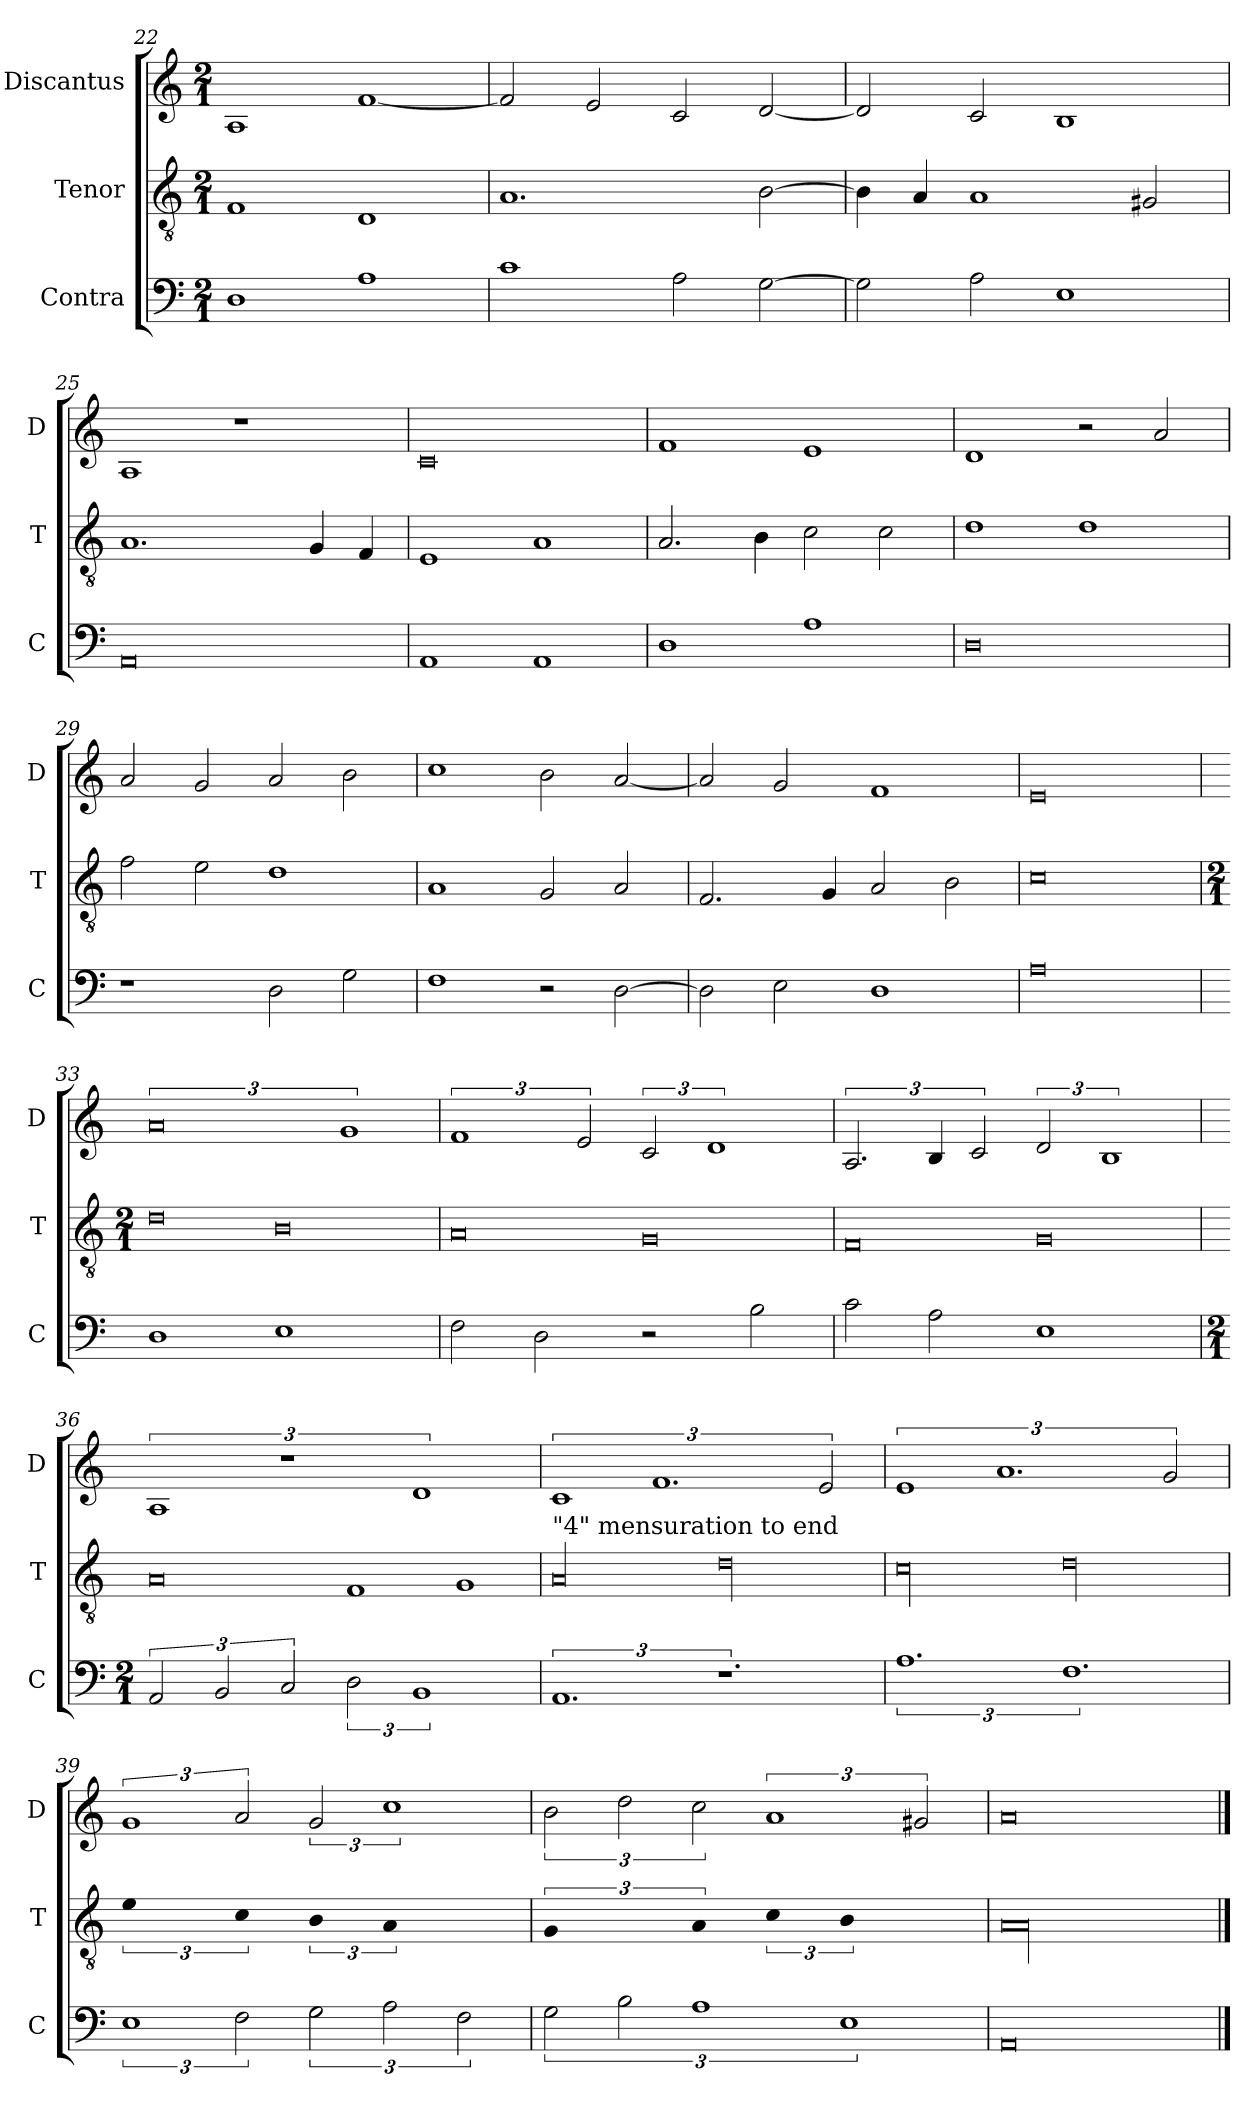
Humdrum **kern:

**kern	**kern	**kern
*part3	*part2	*part1
*staff3	*staff2	*staff1
*I"Contra	*I"Tenor	*I"Discantus
*I'C	*I'T	*I'D
*clefF4	*clefGv2	*clefG2
*k[]	*k[]	*k[]
*M2/1	*M2/1	*M2/1
=22	=22	=22
1D	1F	1A
1A	1D	[1f
=23	=23	=23
1c	1.A	2f]
.	.	2e
2A	.	2c
[2G	[2B	[2d
=24	=24	=24
2G]	4B]	2d]
.	4A	.
2A	1A	2c
1E	.	1B
.	2G#X	.
=25	=25	=25
0AA	1.A	1A
.	.	1r
.	4G	.
.	4F	.
=26	=26	=26
1AA	1E	0c
1AA	1A	.
=27	=27	=27
1D	2.A	1f
.	4B	.
1A	2c	1e
.	2c	.
=28	=28	=28
0D	1d	1d
.	1d	2r
.	.	2a
=29	=29	=29
1r	2f	2a
.	2e	2g
2D	1d	2a
2G	.	2b
=30	=30	=30
1F	1A	1cc
2r	2G	2b
[2D	2A	[2a
=31	=31	=31
2D]	2.F	2a]
2E	.	2g
.	4G	.
1D	2A	1f
.	2B	.
=32	=32	=32
0A	0c	0e
=33	=33	=33
*	*M2/1	*
!	!LO:N:vis=0	!
1D	1d	3%4a
!	!LO:N:vis=0	!
1E	1B	.
.	.	3%2g
=34	=34	=34
!	!LO:N:vis=0	!
2F	1A	3%2f
2D	.	.
.	.	3e
!	!LO:N:vis=0	!
2r	1G	3c
.	.	3%2d
2B	.	.
=35	=35	=35
!	!LO:N:vis=0	!
2c	1F	3.A
2A	.	6B
.	.	3c
!	!LO:N:vis=0	!
1E	1G	3d
.	.	3%2B
=36	=36	=36
*M2/1	*	*
!	!LO:N:vis=0	!
3AA	1A	3%2A
3BB	.	.
3C	.	3%2r
!	!LO:N:vis=1	!
3D	2F	.
3%2BB	.	3%2d
!	!LO:N:vis=1	!
.	2G	.
=37	=37	=37
!	!LO:TX:a:t="4" mensuration to end	!
!	!LO:N:vis=00	!
3%2.AA	1A	3%2c
.	.	3%2.f
!	!LO:N:vis=00	!
3%2.r	1d	.
.	.	3e
=38	=38	=38
!	!LO:N:vis=00	!
3%2.A	1c	3%2e
.	.	3%2.a
!	!LO:N:vis=00	!
3%2.F	1d	.
.	.	3g
=39	=39	=39
!	!LO:N:vis=00	!
3%2E	3%2e	3%2g
!	!LO:N:vis=0	!
3F	3c	3a
!	!LO:N:vis=0	!
3G	3B	3g
!	!LO:N:vis=00	!
3A	3%2A	3%2cc
3F	.	.
=40	=40	=40
!	!LO:N:vis=00	!
3G	3%2G	3b
3B	.	3dd
!	!LO:N:vis=0	!
3%2A	3A	3cc
!	!LO:N:vis=0	!
.	3c	3%2a
!	!LO:N:vis=00	!
3%2E	3%2B	.
.	.	3g#X
=41	=41	=41
!	!LO:N:vis=000	!
0AA	0A	0a
==	==	==
*-	*-	*-
